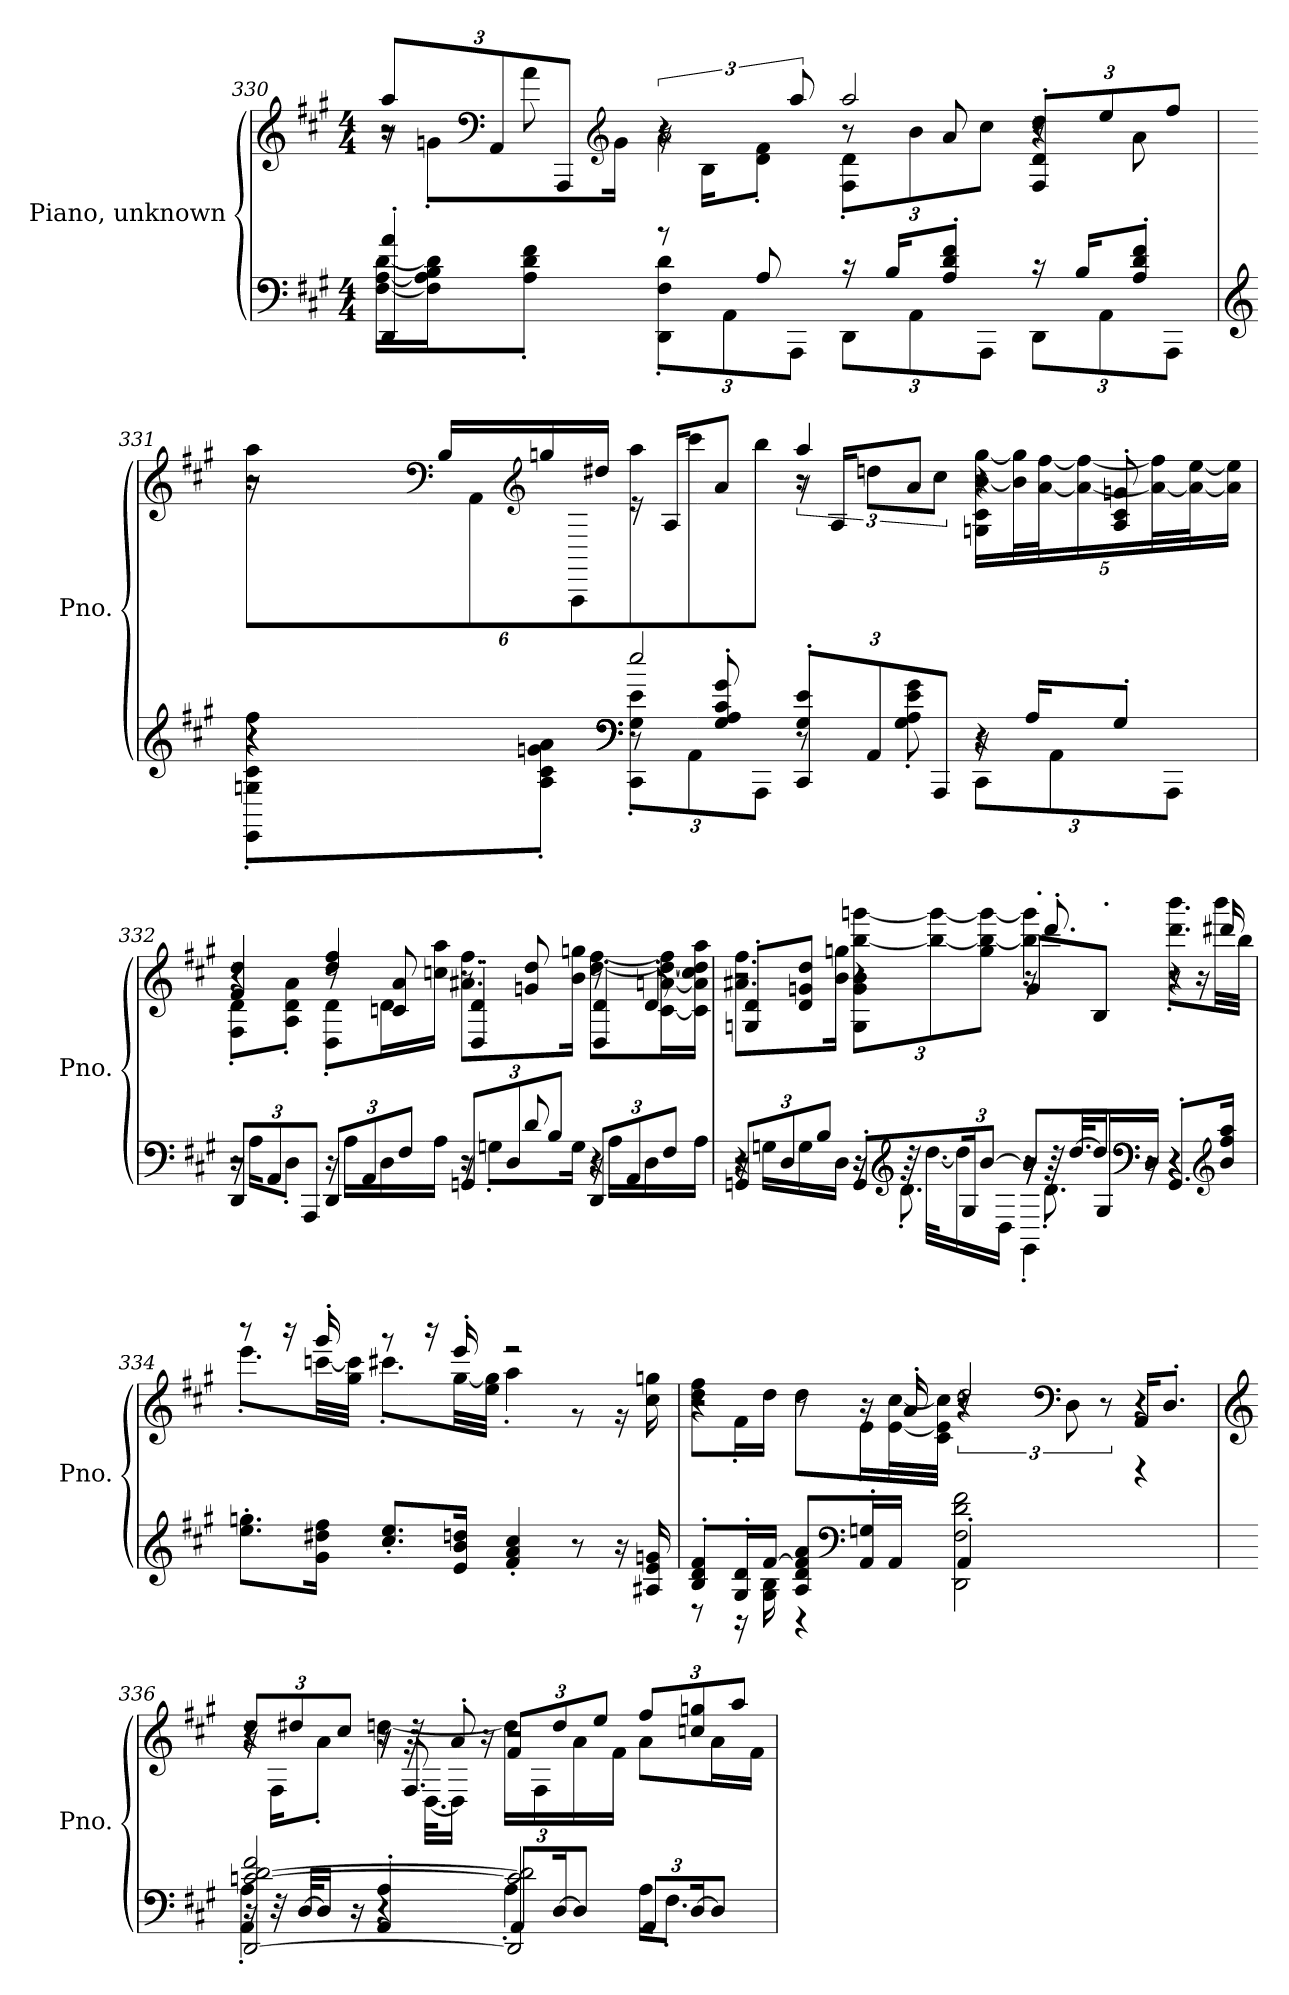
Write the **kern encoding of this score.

**kern	**kern
*part1	*part1
*staff2	*staff1
*I"Piano, unknown	*
*I'Pno.	*
!!LO:PB:g=z
*clefF4	*clefG2
*k[f#c#g#]	*k[f#c#g#]
*M4/4	*M4/4
=330	=330
*^	*^
*	*	*	*^
*	*	*	*	*Xbrackettup
*	*	*	*	*^
4DD/' 4a/'	[16F#\ [16A\ [16d\LL	2r	8r	12aa/L	16r
.	16F#\] 16A\] 16B\ 16d\]J	.	.	.	8gn'\L
*	*	*clefF4	*	*	*
.	.	.	.	12AA/	.
.	8A\' 8d\' 8f#\'J	.	8a\	.	.
.	.	.	.	12AAA/J	.
*	*	*clefG2	*	*	*
.	.	.	.	.	16g\Jk
*	*Xbrackettup	*	*	*brackettup	*
8r	12DD\' 12F#\' 12d\'L	.	2a\	6r	16r
.	.	.	.	.	16B\KL
.	12AA\	.	.	.	.
8A/	.	.	.	.	8d\' 8f#\'J
.	12AAA\J	.	.	12aa/	.
*	*	*	*	*	*Xbrackettup
16r	12DD\L	2aa/	.	8r	12F#\' 12d\'L
16B/KL	.	.	.	.	.
.	12AA\	.	.	.	12b\
8A/' 8d/' 8f#/'J	.	.	.	8a/	.
.	12AAA\J	.	.	.	12cc#\J
16r	12DD\L	.	8r	12F#/' 12d/' 12dd/'L	4r
16B/KL	.	.	.	.	.
.	12AA\	.	.	12ee/	.
8A/' 8d/' 8f#/'J	.	.	8a\	.	.
.	12AAA\J	.	.	12ff#/J	.
*v	*v	*	*	*	*
*	*v	*v	*v	*v
!!LO:LB:g=z
=331	=331
*clefG2	*
*^	*^
*	*^	*	*^
4r	8EE\' 8Gn\' 8c#\' 8ff#\'L	4r	2r	12aa\L	16r
*	*	*	*clefF4	*	*
.	.	.	.	.	16B/LL
.	.	.	.	12AA\	.
*	*	*	*clefG2	*	*
.	8A\' 8c#\' 8gn\' 8a\'J	.	.	.	16ggn/
.	.	.	.	12AAA\	.
.	.	.	.	.	16dd#X/JJ
*clefF4	*	*	*	*	*
2ee/	12CC#\' 12G\' 12e\'L	8r	.	12aa\	16r
.	.	.	.	.	16A/KL
.	12AA\	.	.	12ccc#\	.
.	.	8G/' 8A/' 8c#/' 8g/'	.	.	8a/J
.	12AAA\J	.	.	12bb\J	.
*	*	*	*	*brackettup	*
.	8r	12CC#/' 12G/' 12e/'L	4aa/	12r	16r
.	.	.	.	.	16A/KL
.	.	12AA/	.	12ddn\L	.
.	8G\' 8A\' 8e\' 8g\'	.	.	.	8a/J
.	.	12AAA/J	.	12cc#\J	.
*	*	*	*	*Xbrackettup	*
4r	12CC#\L	16r	4r	20Gn\ 20c#\ [20b\ [20gg\LL	8r
.	.	.	.	40b\] 40gg\]L	.
.	.	16A/KL	.	.	.
.	.	.	.	[40a\ [40ff#\J	.
.	12AA\	.	.	.	.
.	.	.	.	20a\_ 20ff#\_	.
.	.	8G'/J	.	.	8A/' 8c#/' 8gn/'
.	.	.	.	40a\_ 40ff#\]L	.
.	12AAA\J	.	.	.	.
.	.	.	.	40a\_ [40ee\J	.
.	.	.	.	20a\] 20ee\]JJ	.
!!LO:LB:g=z	!!	!!
=332	=332	=332	=332	=332	=332
2r	16r	12DD/L	4f#/ 4dd/	8F#\' 8d\'L	4r
.	16A\KL	.	.	.	.
.	.	12AA/	.	.	.
.	8D'\J	.	.	8A\' 8d\' 8a\'J	.
.	.	12AAA/J	.	.	.
.	16r	12DD/L	4dd/ 4ff#/	8D\' 8d\'L	8r
.	16A\LL	.	.	.	.
.	.	12AA/	.	.	.
.	16D\	.	.	16d\L	8cn/ 8a/
.	.	12F#/J	.	.	.
.	16A\JJ	.	.	16ccn\ 16aa\JJ	.
8r	16r	12GGn/L	8r	8.a#X\ 8.ff#\L	4D/' 4d/'
.	8Gn'\L	.	.	.	.
.	.	12D/	.	.	.
8d/	.	.	8gn/ 8dd/	.	.
.	.	12B/J	.	.	.
.	16G\Jk	.	.	16b\ 16ggn\Jk	.
4r	16r	12DD/L	8r	[8dd\ [8ff#\L	4D/' 4d/'
.	16A\LL	.	.	.	.
.	.	12AA/	.	.	.
.	16D\	.	8d'/	[16c\ [16an\ 16dd\_ 16ff#\]L	.
.	.	12F#/J	.	.	.
.	16A\JJ	.	.	16c\] 16a\] 16cc\ 16dd\] 16aa\JJ	.
!!LO:LB:g=z	!!	!!
=333	=333	=333	=333	=333	=333
*	*	*^	*	*	*
2r	4r	12GGn/L	16r	2r	8.a#X\ 8.ff#\L	8Gn/' 8d/'L
.	.	.	16Gn\LL	.	.	.
.	.	12D/	.	.	.	.
.	.	.	16G\	.	.	8d/ 8gn/ 8dd/J
.	.	12B/J	.	.	.	.
.	.	.	16D\JJ	.	16b\ 16ggn\Jk	.
.	16r	8GG'/L	16r	.	12G\ 12g\ 12b\ [12bb\ [12gggn\L	4r
*clefG2	*	*	*	*	*	*
.	8.d'\	.	64r	.	.	.
.	.	.	[32.dd\KLL	.	.	.
.	.	.	.	.	12bb\_ 12ggg\_	.
.	.	24G/K	16dd\]	.	.	.
.	.	[12b/J	.	.	12gg\ 12bb\_ 12ggg\_J	.
.	.	.	16D\JJ	.	.	.
16r	16r	8b/L]	4GG'\	16r	4bb\] 4ggg\]	8g'/L
64r	8.d'\	.	.	8.ddd'/	.	.
[32.dd/KLL	.	.	.	.	.	.
16dd/JJ]	.	16G/L	.	.	.	8B'/J
*clefF4	*	*	*	*	*	*
16r	.	16D/JJ	.	.	.	.
4r	4r	8.GG'/L	4r	8r	8.ddd\' 8.bbb\'L	4r
.	.	.	.	16r	.	.
*clefG2	*	*	*	*	*	*
.	.	16b/ 16ff#/ 16aa/Jk	.	16ddd#X/	32bbb\LL	.
.	.	.	.	.	32bb\JJJ	.
*v	*v	*v	*v	*	*	*
*	*	*v	*v
!!LO:LB:g=z
=334	=334	=334
8.ee\' 8.ggn\'L	8r	8.eee'\L
.	16r	.
16g#\ 16dd#X\ 16ff#\Jk	16ggg#'/	[32cccn\LL
.	.	32gg#\ 32ccc\]JJJ
8.cc#/' 8.ee/'L	8r	8.ccc#X'\L
.	16r	.
16e/ 16b/ 16ddn/Jk	16eee'/	[32gg#\LL
.	.	32ee\ 32gg#\]JJJ
4f#/' 4a/' 4cc#/'	2r	4aa'\
8r	.	8r
16r	.	16r
16A#X/ 16e/ 16gn/	.	16cc#\ 16ggn\
=335	=335	=335
*^	*	*^
8B/' 8d/' 8f#/'L	8r	2r	8dd\ 8ff#\L	4r
16G#/' 16d/'L	16r	.	16f#'\L	.
[16f#/JJ	16G#\ 16B\	.	16dd\JJ	.
8A/ 8d/ 8f#/] 8a/L	4r	.	8dd\L	8r
*clefF4	*	*	*	*
16AA/' 16Gn/'L	.	.	16e'\L	16r
16AA/JJ	.	.	[32e\ [32cc#\L	16a'/
.	.	.	32c#\ 32e\] 32cc#\]JJJ	.
*	*	*	*brackettup	*
4AA'/	2DD\ 2F#\ 2d\ 2f#\	2dd/	12r	4r
*	*	*clefF4	*	*
.	.	.	12D\	.
.	.	.	12r	.
4r	.	.	4r	16AA/KL
.	.	.	.	8.D'/J
*v	*v	*	*	*
*	*v	*v	*v
!!LO:LB:g=z
=336	=336
*	*clefG2
*^	*
*	*^	*
*	*	*	*Xbrackettup
*	*	*	*^
*	*	*	*	*^
*	*	*	*	*	*^
[2DD/ [2cn/ [2d/ 2f#/	4AA\' 4A\'	16r	12dd/L	16r	4r	4r
.	.	32r	.	16F#\KL	.	.
.	.	.	12dd#X/	.	.	.
.	.	[32D/KLL	.	.	.	.
.	.	16D/JJ]	.	8a'\J	.	.
.	.	.	12cc#/J	.	.	.
.	.	16r	.	.	.	.
.	4r	4AA/' 4A/'	8r	[4ddn\	16r	16r
.	.	.	.	.	8.F#'/	64r
.	.	.	.	.	.	[32.D\KLL
.	.	.	8a'/	.	.	16D\JJ]
.	.	.	.	.	.	16r
2DD/] 2c/] 2d/]	4A'\	12AA/L	12f#/L	16dd\LL]	2r	2r
.	.	.	.	16F#\	.	.
.	.	[24D/K	12dd/	.	.	.
.	.	8D/J]	.	16a\	.	.
.	.	.	12ee/J	.	.	.
.	.	.	.	16f#\JJ	.	.
.	16A\KL	12AA/L	12ff#/L	8a\L	.	.
.	8.F#'\J	.	.	.	.	.
.	.	[24D/K	12ccn/ 12ggn/	.	.	.
.	.	8D/J]	.	16a\L	.	.
.	.	.	12aa/J	.	.	.
.	.	.	.	16f#\JJ	.	.
*v	*v	*v	*	*	*	*
*	*v	*v	*v	*v
=	=
*-	*-
